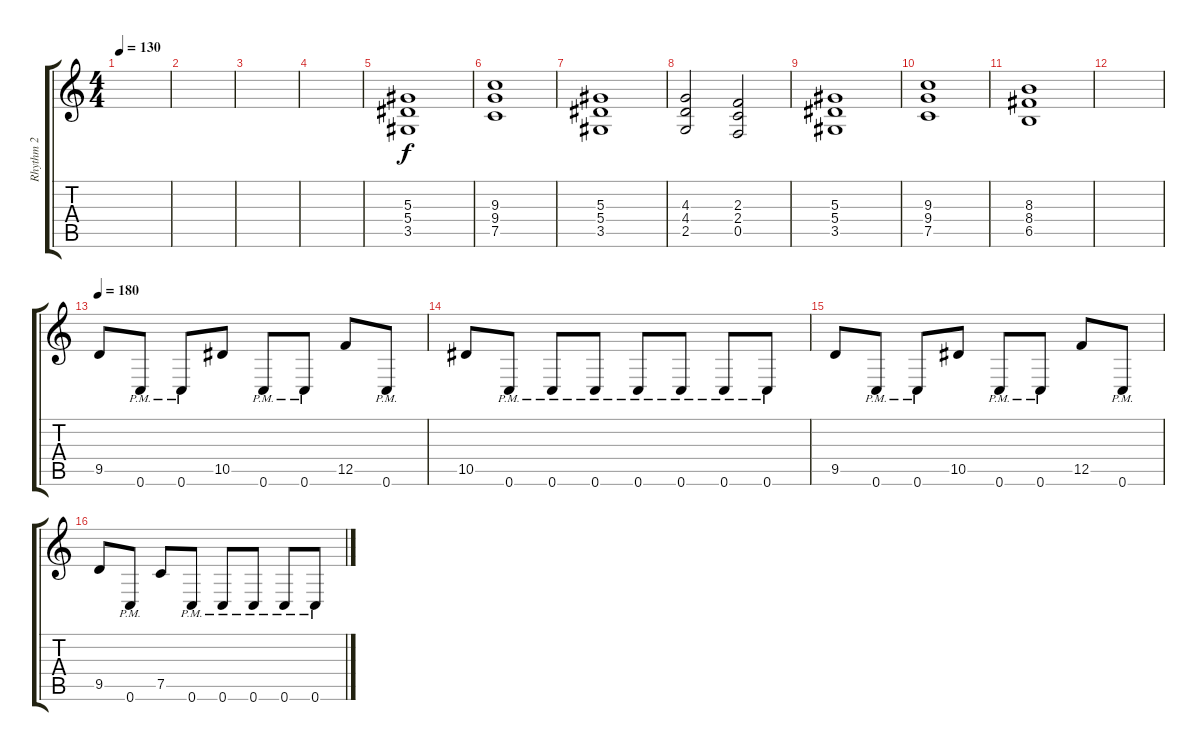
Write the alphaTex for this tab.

\track ("Rhythm 2" "Rhythm 2") {instrument distortionguitar}
\staff {score tabs}
\tuning (C4 G3 Eb3 Bb2 F2 C2) {hide}
\ts (4 4)
\tempo 130
\clef g2
\ks c
|
|
|
|
(5.3 5.4 3.5).1 |
(9.3 9.4 7.5).1 |
(5.3 5.4 3.5).1 |
(4.3 4.4 2.5).2 (2.3 2.4 0.5).2 |
(5.3 5.4 3.5).1 |
(9.3 9.4 7.5).1 |
(8.3 8.4 6.5).1 |
|
\tempo 180
9.5.8 0.6{pm}.8 0.6{pm}.8 10.5.8 0.6{pm}.8 0.6{pm}.8 12.5.8 0.6{pm}.8 |
10.5.8 0.6{pm}.8 0.6{pm}.8 0.6{pm}.8 0.6{pm}.8 0.6{pm}.8 0.6{pm}.8 0.6{pm}.8 |
9.5.8 0.6{pm}.8 0.6{pm}.8 10.5.8 0.6{pm}.8 0.6{pm}.8 12.5.8 0.6{pm}.8 |
9.5.8 0.6{pm}.8 7.5.8 0.6{pm}.8 0.6{pm}.8 0.6{pm}.8 0.6{pm}.8 0.6{pm}.8
